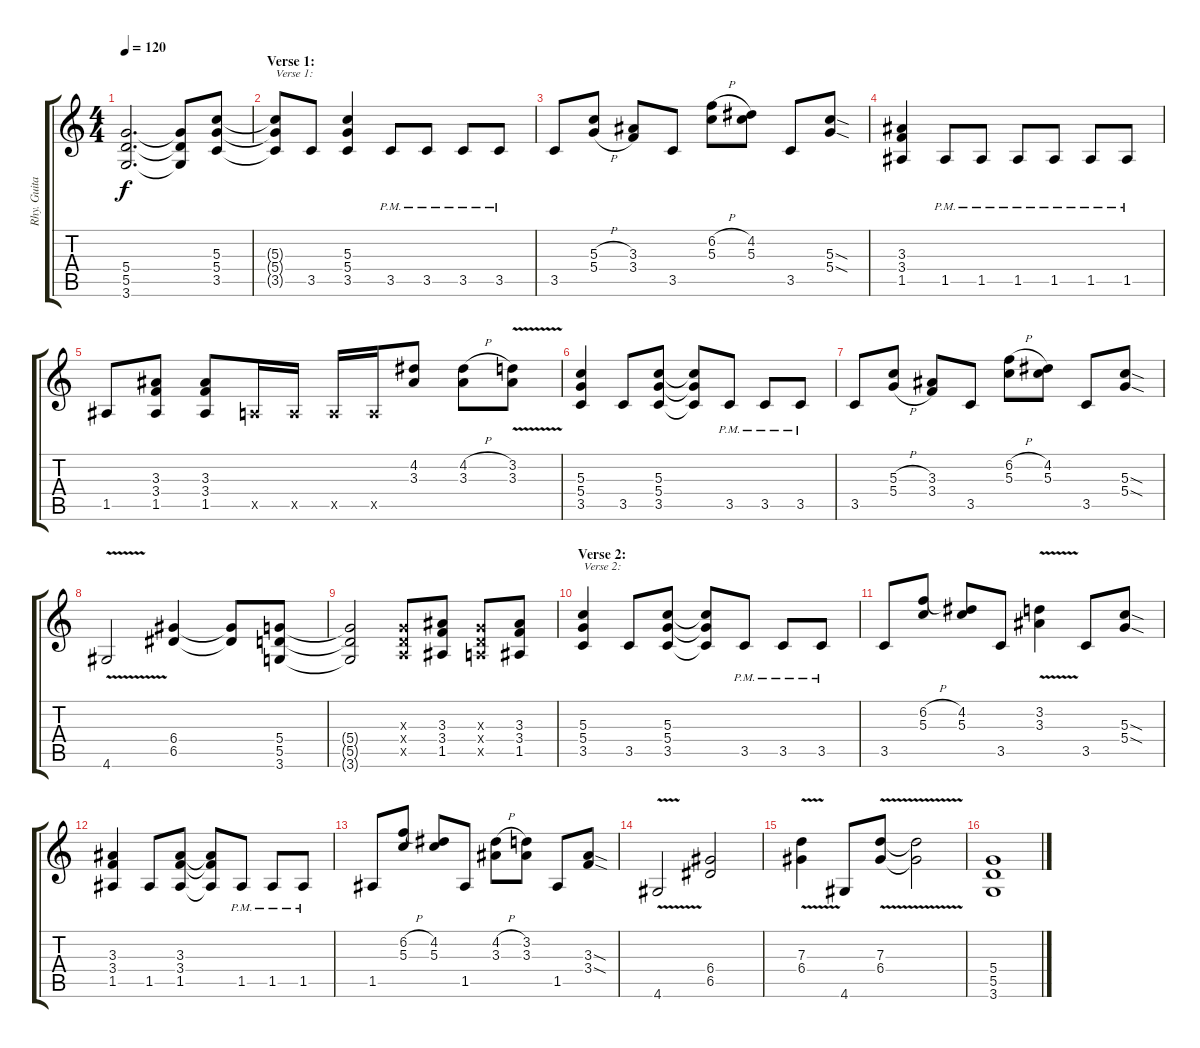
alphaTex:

\track ("Rhy. Guitar 2" "Rhy. Guita") {instrument distortionguitar}
\staff {score tabs}
\tuning (E4 B3 G3 D3 A2 E2) {hide}
\ts (4 4)
\tempo 120
\clef g2
\ks c
(5.4{t} 5.5{t} 3.6{t}).2{d dy f} (5.4{t} 5.5{t} 3.6{t}).8 (5.3 5.4 3.5).8 |
\section ("" "Verse 1:")
(5.3{t} 5.4{t} 3.5{t}).8{txt "Verse 1:"} 3.5.8 (5.3 5.4 3.5).4 3.5{pm}.8 3.5{pm}.8 3.5{pm}.8 3.5{pm}.8 |
3.5.8 (5.3{h} 5.4{h}).8 (3.3 3.4).8 3.5.8 (6.2{h} 5.3).8 (4.2 5.3).8 3.5.8 (5.3{sod} 5.4{sod}).8 |
(3.3 3.4 1.5).4 1.5{pm}.8 1.5{pm}.8 1.5{pm}.8 1.5{pm}.8 1.5{pm}.8 1.5{pm}.8 |
1.5.8 (3.3 3.4 1.5).8 (3.3 3.4 1.5).8 0.5{x}.16 0.5{x}.16 0.5{x}.16 0.5{x}.16 (4.2 3.3).8 (4.2{h} 3.3).8 (3.2{v} 3.3{v}).8 |
(5.3 5.4 3.5).4 3.5.8 (5.3 5.4 3.5).8 (5.3{t} 5.4{t} 3.5{t}).8 3.5{pm}.8 3.5{pm}.8 3.5{pm}.8 |
3.5.8 (5.3{h} 5.4{h}).8 (3.3 3.4).8 3.5.8 (6.2{h} 5.3).8 (4.2 5.3).8 3.5.8 (5.3{sod} 5.4{sod}).8 |
4.6{v}.2 (6.4 6.5).4 (6.4{t} 6.5{t}).8 (5.4 5.5 3.6).8 |
(5.4{t} 5.5{t} 3.6{t}).2 (0.3{x} 0.4{x} 0.5{x}).8 (3.3 3.4 1.5).8 (0.3{x} 0.4{x} 0.5{x}).8 (3.3 3.4 1.5).8 |
\section ("" "Verse 2:")
(5.3 5.4 3.5).4{txt "Verse 2:"} 3.5.8 (5.3 5.4 3.5).8 (5.3{t} 5.4{t} 3.5{t}).8 3.5{pm}.8 3.5{pm}.8 3.5{pm}.8 |
3.5.8 (6.2{h} 5.3).8 (4.2 5.3).8 3.5.8 (3.2{v} 3.3{v}).4 3.5.8 (5.3{sod} 5.4{sod}).8 |
(3.3 3.4 1.5).4 1.5.8 (3.3 3.4 1.5).8 (3.3{t} 3.4{t} 1.5{t}).8 1.5{pm}.8 1.5{pm}.8 1.5{pm}.8 |
1.5.8 (6.2{h} 5.3).8 (4.2 5.3).8 1.5.8 (4.2{h} 3.3).8 (3.2 3.3).8 1.5.8 (3.3{sod} 3.4{sod}).8 |
4.6{v}.2 (6.4 6.5).2 |
(7.3 6.4{v}).4 4.6.8 (7.3 6.4{v}).8 (7.3{t} 6.4{t}).2 |
(5.4 5.5 3.6).1
